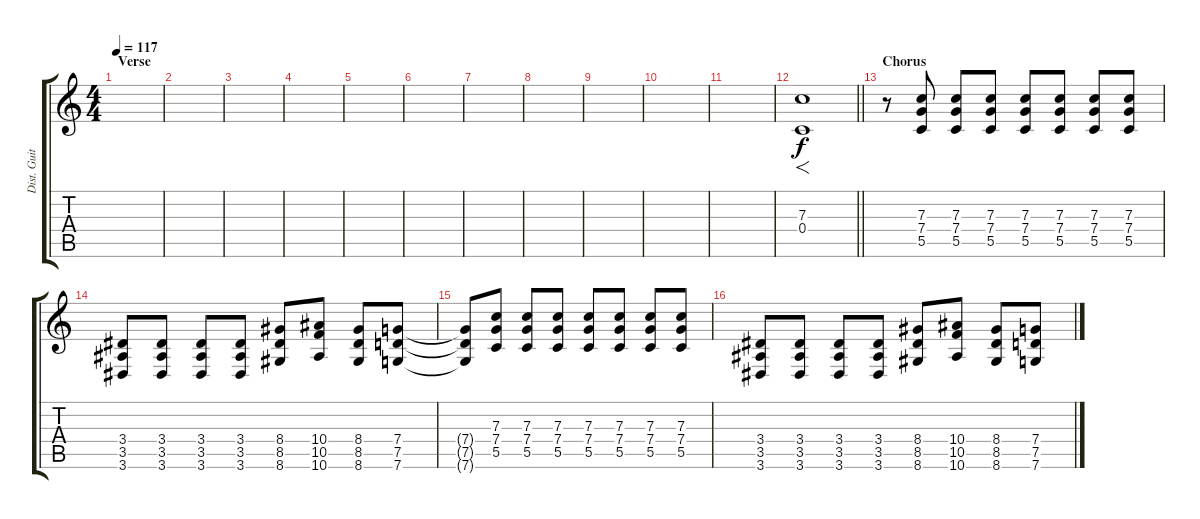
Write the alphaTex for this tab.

\track ("Dist. Guitar" "Dist. Guit") {instrument distortionguitar}
\staff {score tabs}
\tuning (D4 A3 F3 C3 G2 C2) {hide}
\ts (4 4)
\section ("" "Verse")
\tempo 117
\clef g2
\ks c
|
|
|
|
|
|
|
|
|
|
|
\barLineRight lightlight
(7.3 0.4).1{f} |
\section ("" "Chorus")
r.8 (7.3 7.4 5.5).8 (7.3 7.4 5.5).8 (7.3 7.4 5.5).8 (7.3 7.4 5.5).8 (7.3 7.4 5.5).8 (7.3 7.4 5.5).8 (7.3 7.4 5.5).8 |
(3.4 3.5 3.6).8 (3.4 3.5 3.6).8 (3.4 3.5 3.6).8 (3.4 3.5 3.6).8 (8.4 8.5 8.6).8 (10.4 10.5 10.6).8 (8.4 8.5 8.6).8 (7.4 7.5 7.6).8 |
(7.4{t} 7.5{t} 7.6{t}).8 (7.3 7.4 5.5).8 (7.3 7.4 5.5).8 (7.3 7.4 5.5).8 (7.3 7.4 5.5).8 (7.3 7.4 5.5).8 (7.3 7.4 5.5).8 (7.3 7.4 5.5).8 |
(3.4 3.5 3.6).8 (3.4 3.5 3.6).8 (3.4 3.5 3.6).8 (3.4 3.5 3.6).8 (8.4 8.5 8.6).8 (10.4 10.5 10.6).8 (8.4 8.5 8.6).8 (7.4 7.5 7.6).8
